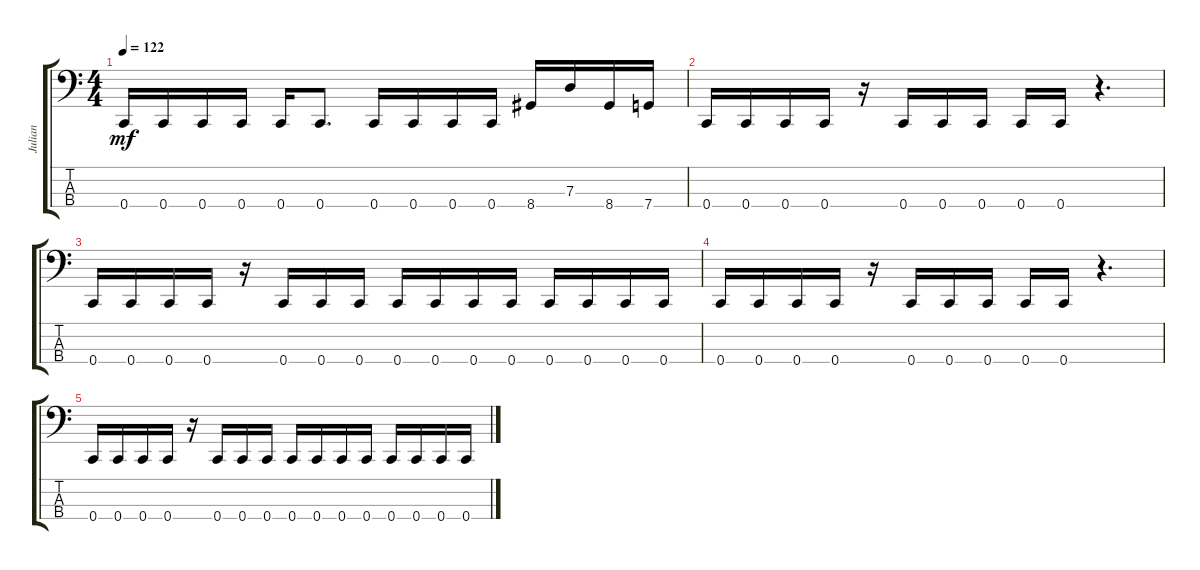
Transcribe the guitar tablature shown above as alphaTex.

\track ("Julian" "Julian") {instrument electricbasspick}
\staff {score tabs}
\tuning (F2 C2 G1 C1) {hide}
\ts (4 4)
\tempo 122
\clef f4
\ks c
0.4{t}.16{dy mf} 0.4.16 0.4.16 0.4.16 0.4.16 0.4.8{d} 0.4.16 0.4.16 0.4.16 0.4.16 8.4.16 7.3.16 8.4.16 7.4.16 |
0.4.16 0.4.16 0.4.16 0.4.16 r.16 0.4.16 0.4.16 0.4.16 0.4.16 0.4.16 r.4{d} |
0.4.16 0.4.16 0.4.16 0.4.16 r.16 0.4.16 0.4.16 0.4.16 0.4.16 0.4.16 0.4.16 0.4.16 0.4.16 0.4.16 0.4.16 0.4.16 |
0.4.16 0.4.16 0.4.16 0.4.16 r.16 0.4.16 0.4.16 0.4.16 0.4.16 0.4.16 r.4{d} |
0.4.16 0.4.16 0.4.16 0.4.16 r.16 0.4.16 0.4.16 0.4.16 0.4.16 0.4.16 0.4.16 0.4.16 0.4.16 0.4.16 0.4.16 0.4.16
